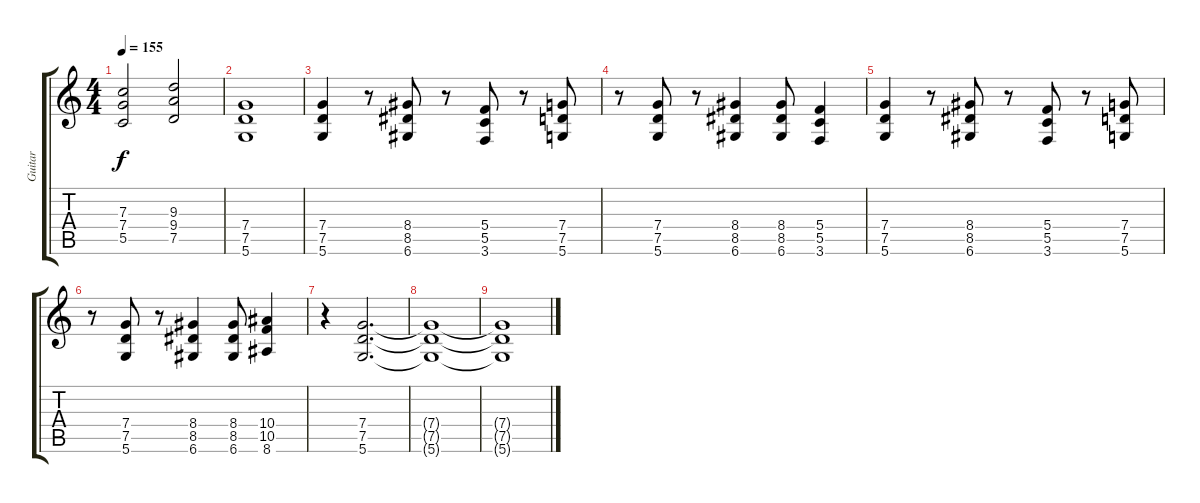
\track ("Guitar" "Guitar") {instrument distortionguitar}
\staff {score tabs}
\tuning (D4 A3 F3 C3 G2 D2) {hide}
\ts (4 4)
\tempo 155
\clef g2
\ks c
(7.3 7.4 5.5).2{dy f} (9.3 9.4 7.5).2 |
(7.4 7.5 5.6).1 |
(7.4 7.5 5.6).4 r.8 (8.4 8.5 6.6).8 r.8 (5.4 5.5 3.6).8 r.8 (7.4 7.5 5.6).8 |
r.8 (7.4 7.5 5.6).8 r.8 (8.4 8.5 6.6).4 (8.4 8.5 6.6).8 (5.4 5.5 3.6).4 |
(7.4 7.5 5.6).4 r.8 (8.4 8.5 6.6).8 r.8 (5.4 5.5 3.6).8 r.8 (7.4 7.5 5.6).8 |
r.8 (7.4 7.5 5.6).8 r.8 (8.4 8.5 6.6).4 (8.4 8.5 6.6).8 (10.4 10.5 8.6).4 |
r.4 (7.4 7.5 5.6).2{d} |
(7.4{t} 7.5{t} 5.6{t}).1 |
(7.4{t} 7.5{t} 5.6{t}).1
